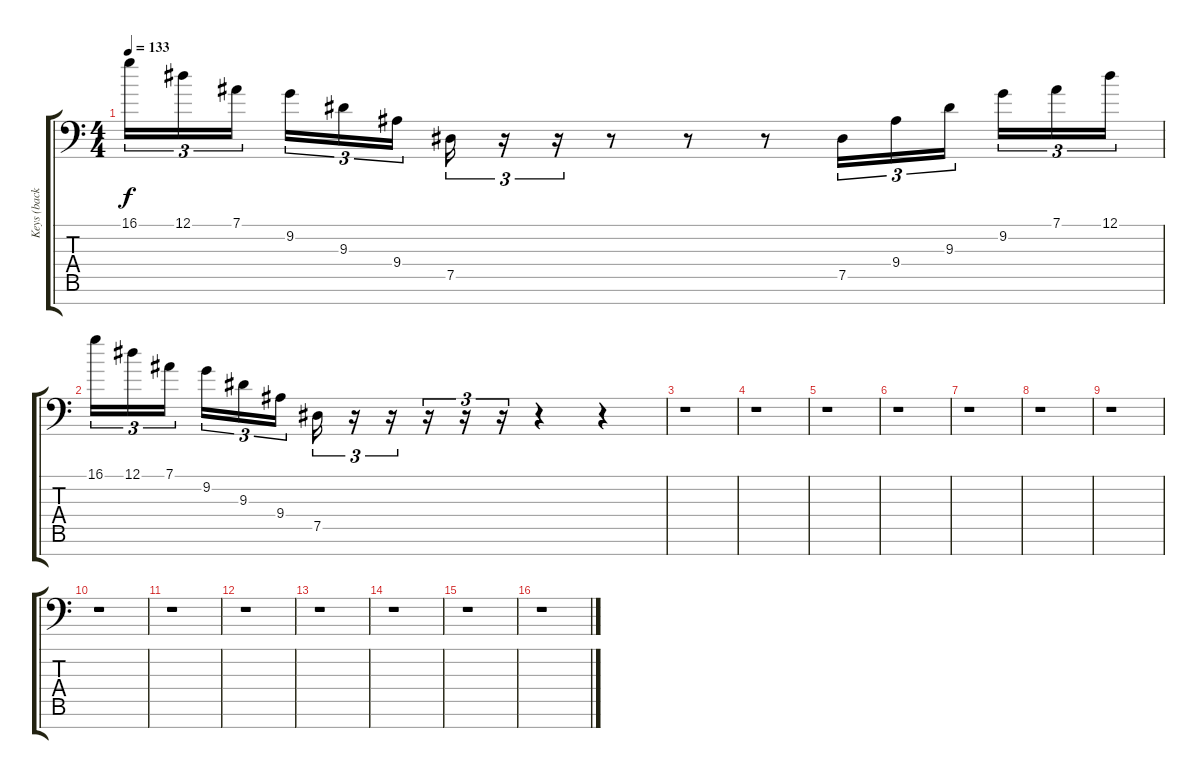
\track ("Keys (backup)" "Keys (back") {instrument synthstrings1}
\staff {score tabs}
\tuning (Eb4 Bb3 Gb3 Db3 Ab2 Eb2 Bb1) {hide}
\ts (4 4)
\tempo 133
\clef f4
\ks c
16.1.16{tu (3 2) dy f} 12.1.16{tu (3 2)} 7.1.16{tu (3 2)} 9.2.16{tu (3 2)} 9.3.16{tu (3 2)} 9.4.16{tu (3 2)} 7.5.16{tu (3 2)} r.16{tu (3 2)} r.16{tu (3 2)} r.8 r.8 r.8 7.5.16{tu (3 2)} 9.4.16{tu (3 2)} 9.3.16{tu (3 2)} 9.2.16{tu (3 2)} 7.1.16{tu (3 2)} 12.1.16{tu (3 2)} |
16.1.16{tu (3 2)} 12.1.16{tu (3 2)} 7.1.16{tu (3 2)} 9.2.16{tu (3 2)} 9.3.16{tu (3 2)} 9.4.16{tu (3 2)} 7.5.16{tu (3 2)} r.16{tu (3 2)} r.16{tu (3 2)} r.16{tu (3 2)} r.16{tu (3 2)} r.16{tu (3 2)} r.4 r.4 |
r.1 |
r.1 |
r.1 |
r.1 |
r.1 |
r.1 |
r.1 |
r.1 |
r.1 |
r.1 |
r.1 |
r.1 |
r.1 |
r.1
